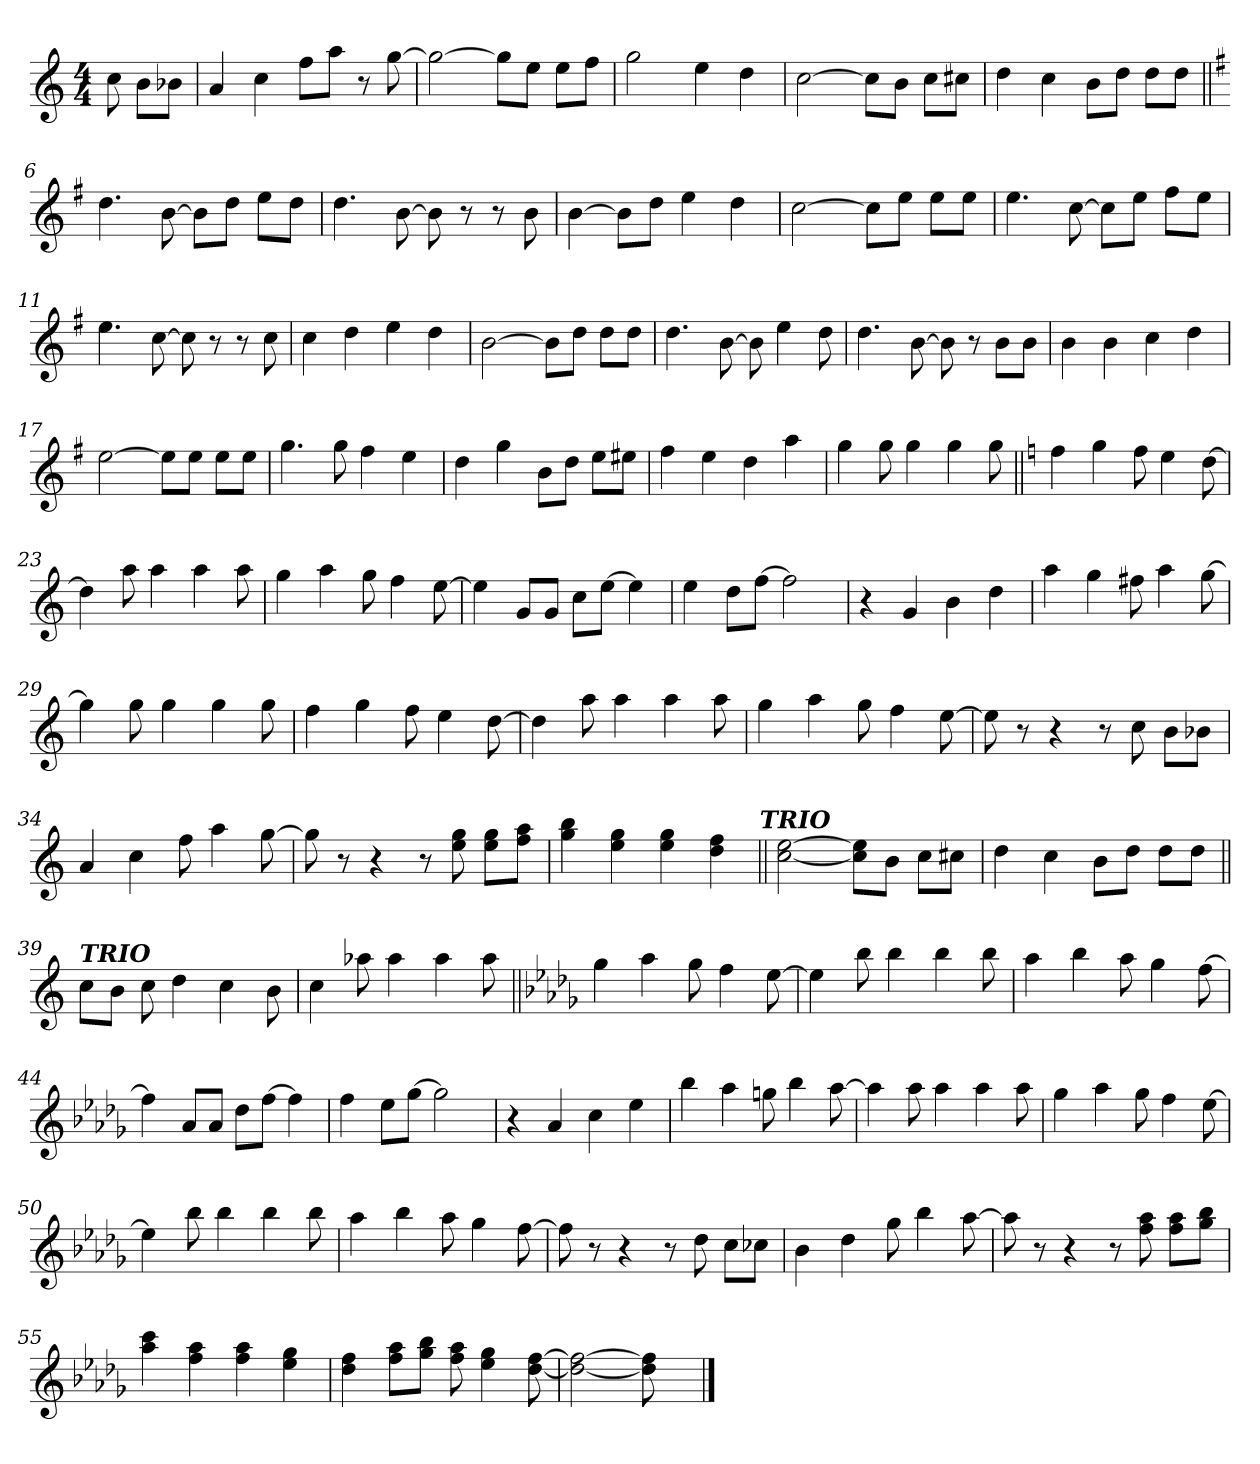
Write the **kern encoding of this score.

**kern
*part1
*staff1
*clefG2
*k[]
*C:
*M4/4
*MM130
=
8cc\
8b\L
8b-X\J
=1
4a/
4cc\
8ff\L
8aa\J
8r
[8gg\
=2
2gg\_
8gg\L]
8ee\J
8ee\L
8ff\J
=3
2gg\
4ee\
4dd\
=4
[2cc\
8cc\L]
8b\J
8cc\L
8cc#X\J
=5
4dd\
4cc\
8b\L
8dd\J
8dd\L
8dd\J
!!LO:LB:g=z
=6||
*k[f#]
*G:
4.dd\
[8b\
8b\L]
8dd\J
8ee\L
8dd\J
=7
4.dd\
[8b\
8b\]
8r
8r
8b\
=8
[4b\
8b\L]
8dd\J
4ee\
4dd\
=9
[2cc\
8cc\L]
8ee\J
8ee\L
8ee\J
=10
4.ee\
[8cc\
8cc\L]
8ee\J
8ff#\L
8ee\J
=11
4.ee\
[8cc\
8cc\]
8r
8r
8cc\
!!LO:LB:g=z
=12
4cc\
4dd\
4ee\
4dd\
=13
[2b\
8b\L]
8dd\J
8dd\L
8dd\J
=14
4.dd\
[8b\
8b\]
4ee\
8dd\
=15
4.dd\
[8b\
8b\]
8r
8b\L
8b\J
=16
4b\
4b\
4cc\
4dd\
=17
[2ee\
8ee\L]
8ee\J
8ee\L
8ee\J
!!LO:LB:g=z
=18
4.gg\
8gg\
4ff#\
4ee\
=19
4dd\
4gg\
8b\L
8dd\J
8ee\L
8ee#X\J
=20
4ff#\
4ee\
4dd\
4aa\
=21
4gg\
8gg\
4gg\
4gg\
8gg\
=22||
*k[]
*C:
4ff\
4gg\
8ff\
4ee\
[8dd\
=23
4dd\]
8aa\
4aa\
4aa\
8aa\
!!LO:LB:g=z
=24
4gg\
4aa\
8gg\
4ff\
[8ee\
=25
4ee\]
8g/L
8g/J
8cc\L
[8ee\J
4ee\]
=26
4ee\
8dd\L
[8ff\J
2ff\]
=27
4r
4g/
4b\
4dd\
=28
4aa\
4gg\
8ff#X\
4aa\
[8gg\
=29
4gg\]
8gg\
4gg\
4gg\
8gg\
!!LO:LB:g=z
=30
4ff\
4gg\
8ff\
4ee\
[8dd\
=31
4dd\]
8aa\
4aa\
4aa\
8aa\
=32
4gg\
4aa\
8gg\
4ff\
[8ee\
=33
8ee\]
8r
4r
8r
8cc\
8b\L
8b-X\J
=34
4a/
4cc\
8ff\
4aa\
[8gg\
!!LO:LB:g=z
=35
8gg\]
8r
4r
8r
8ee\ 8gg\
8ee\ 8gg\L
8ff\ 8aa\J
=36
4gg\ 4bb\
4ee\ 4gg\
4ee\ 4gg\
4dd\ 4ff\
!LO:TX:a:Bi:t=TRIO
=37||
[2cc\ [2ee\
8cc\] 8ee\]L
8b\J
8cc\L
8cc#X\J
=38
4dd\
4cc\
8b\L
8dd\J
8dd\L
8dd\J
!!LO:LB:g=z
=39||
!LO:TX:a:Bi:t=TRIO
8cc\L
8b\J
8cc\
4dd\
4cc\
8b\
=40
4cc\
8aa-X\
4aa-\
4aa-\
8aa-\
=41||
*k[b-e-a-d-g-]
*D-:
4gg-\
4aa-\
8gg-\
4ff\
[8ee-\
=42
4ee-\]
8bb-\
4bb-\
4bb-\
8bb-\
!!LO:PB:g=z
=43
4aa-\
4bb-\
8aa-\
4gg-\
[8ff\
=44
4ff\]
8a-/L
8a-/J
8dd-\L
[8ff\J
4ff\]
=45
4ff\
8ee-\L
[8gg-\J
2gg-\]
=46
4r
4a-/
4cc\
4ee-\
!!LO:LB:g=z
=47
4bb-\
4aa-\
8ggn\
4bb-\
[8aa-\
=48
4aa-\]
8aa-\
4aa-\
4aa-\
8aa-\
=49
4gg-\
4aa-\
8gg-\
4ff\
[8ee-\
=50
4ee-\]
8bb-\
4bb-\
4bb-\
8bb-\
!!LO:LB:g=z
=51
4aa-\
4bb-\
8aa-\
4gg-\
[8ff\
=52
8ff\]
8r
4r
8r
8dd-\
8cc\L
8cc-X\J
=53
4b-\
4dd-\
8gg-\
4bb-\
[8aa-\
=54
8aa-\]
8r
4r
8r
8ff\ 8aa-\
8ff\ 8aa-\L
8gg-\ 8bb-\J
!!LO:LB:g=z
=55
4aa-\ 4ccc\
4ff\ 4aa-\
4ff\ 4aa-\
4ee-\ 4gg-\
=56
4dd-\ 4ff\
8ff\ 8aa-\L
8gg-\ 8bb-\J
8ff\ 8aa-\
4ee-\ 4gg-\
[8dd-\ [8ff\
=57
2dd-\_ 2ff\_
8dd-\] 8ff\]
8ryy
==
*-
